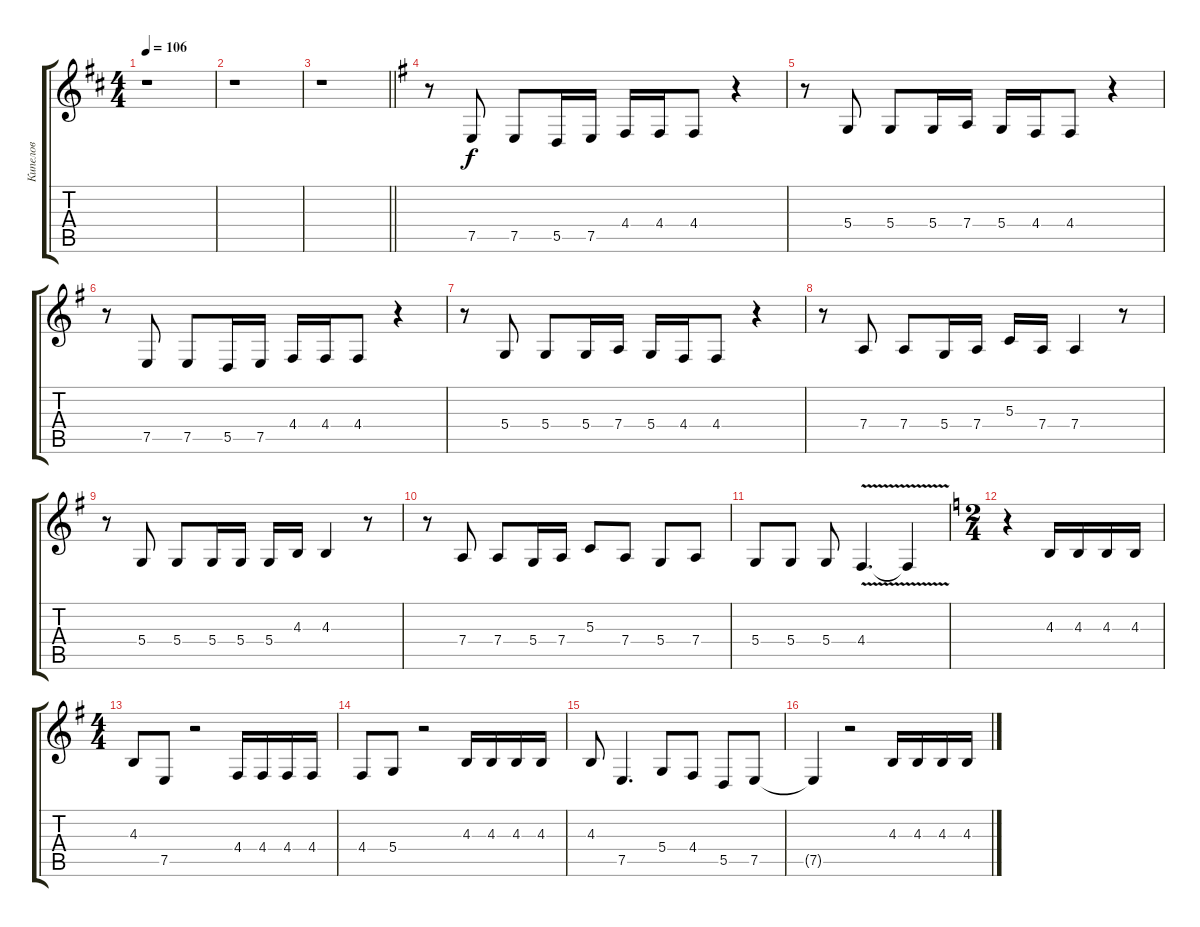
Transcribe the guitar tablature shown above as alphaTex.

\track ("Кипелов" "Кипелов") {instrument cello}
\staff {score tabs}
\tuning (E4 B3 G3 D3 A2 E2) {hide}
\ts (4 4)
\tempo 106
\clef g2
\ks d
r.1{dy f} |
r.1 |
\barLineRight lightlight
r.1 |
\ks g
r.8 7.5.8 7.5.8 5.5.16 7.5.16 4.4.16 4.4.16 4.4.8 r.4 |
r.8 5.4.8 5.4.8 5.4.16 7.4.16 5.4.16 4.4.16 4.4.8 r.4 |
r.8 7.5.8 7.5.8 5.5.16 7.5.16 4.4.16 4.4.16 4.4.8 r.4 |
r.8 5.4.8 5.4.8 5.4.16 7.4.16 5.4.16 4.4.16 4.4.8 r.4 |
r.8 7.4.8 7.4.8 5.4.16 7.4.16 5.3.16 7.4.16 7.4.4 r.8 |
r.8 5.4.8 5.4.8 5.4.16 5.4.16 5.4.16 4.3.16 4.3.4 r.8 |
r.8 7.4.8 7.4.8 5.4.16 7.4.16 5.3.8 7.4.8 5.4.8 7.4.8 |
5.4.8 5.4.8 5.4.8 4.4{v}.4{d} 4.4{t}.4 |
\ts (2 4)
\ks c
r.4 4.3.16 4.3.16 4.3.16 4.3.16 |
\ts (4 4)
\ks g
4.3.8 7.5.8 r.2 4.4.16 4.4.16 4.4.16 4.4.16 |
4.4.8 5.4.8 r.2 4.3.16 4.3.16 4.3.16 4.3.16 |
4.3.8 7.5.4{d} 5.4.8 4.4.8 5.5.8 7.5.8 |
7.5{t}.4 r.2 4.3.16 4.3.16 4.3.16 4.3.16
